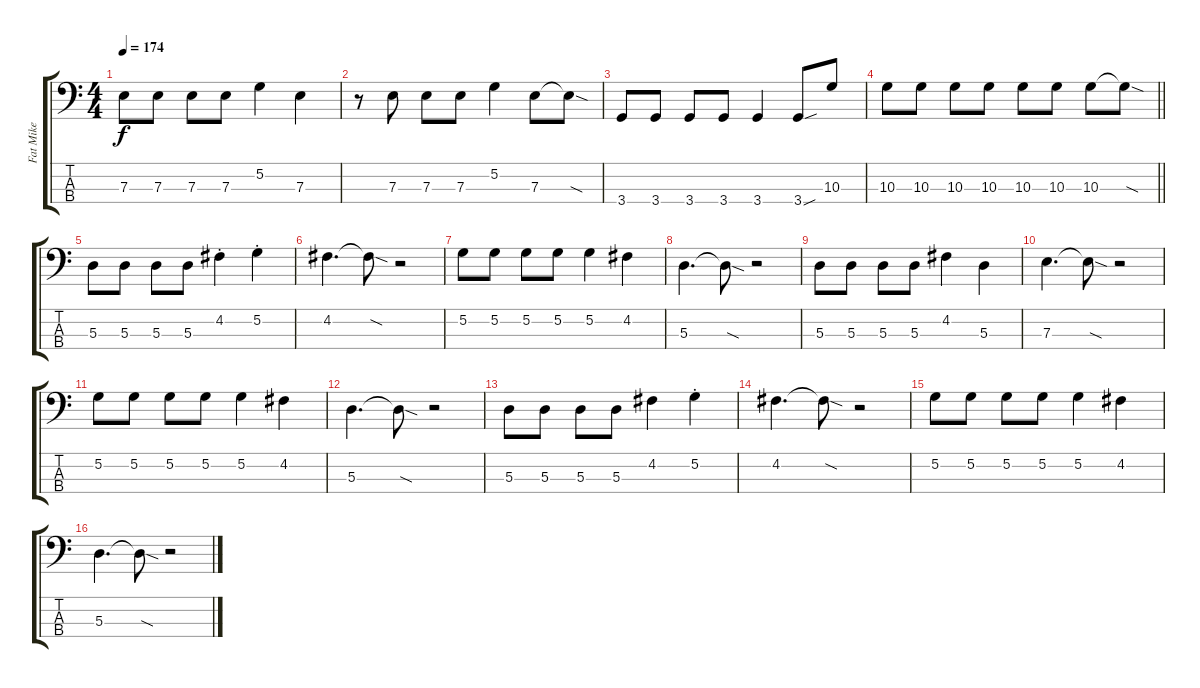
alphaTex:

\track ("Fat Mike" "Fat Mike") {instrument electricbasspick}
\staff {score tabs}
\tuning (G2 D2 A1 E1) {hide}
\ts (4 4)
\tempo 174
\clef f4
\ks c
7.3.8{dy f} 7.3.8 7.3.8 7.3.8 5.2.4 7.3.4 |
r.8 7.3.8 7.3.8 7.3.8 5.2.4 7.3.8 7.3{sod t}.8 |
3.4.8 3.4.8 3.4.8 3.4.8 3.4.4 3.4{sou}.8 10.3.8 |
\barLineRight lightlight
10.3.8 10.3.8 10.3.8 10.3.8 10.3.8 10.3.8 10.3.8 10.3{sod t}.8 |
\section ("" "")
5.3.8 5.3.8 5.3.8 5.3.8 4.2{st}.4 5.2{st}.4 |
4.2.4{d} 4.2{sod t}.8 r.2 |
5.2.8 5.2.8 5.2.8 5.2.8 5.2.4 4.2.4 |
5.3.4{d} 5.3{sod t}.8 r.2 |
5.3.8 5.3.8 5.3.8 5.3.8 4.2.4 5.3.4 |
7.3.4{d} 7.3{sod t}.8 r.2 |
5.2.8 5.2.8 5.2.8 5.2.8 5.2.4 4.2.4 |
5.3.4{d} 5.3{sod t}.8 r.2 |
5.3.8 5.3.8 5.3.8 5.3.8 4.2.4 5.2{st}.4 |
4.2.4{d} 4.2{sod t}.8 r.2 |
5.2.8 5.2.8 5.2.8 5.2.8 5.2.4 4.2.4 |
5.3.4{d} 5.3{sod t}.8 r.2
